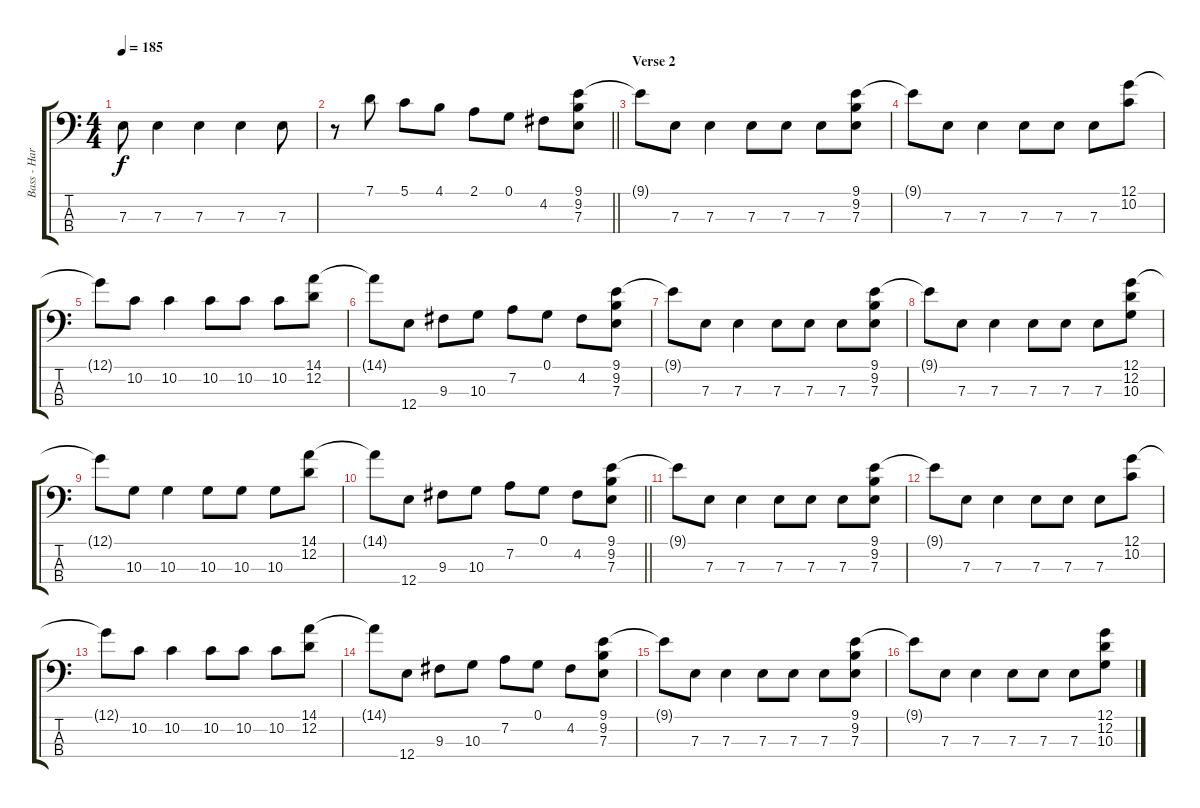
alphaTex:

\track ("Bass - Harris" "Bass - Har") {instrument electricbasspick}
\staff {score tabs}
\tuning (G2 D2 A1 E1) {hide}
\ts (4 4)
\tempo 185
\clef f4
\ks c
7.3.8{dy f} 7.3.4 7.3.4 7.3.4 7.3.8 |
\barLineRight lightlight
r.8 7.1.8 5.1.8 4.1.8 2.1.8 0.1.8 4.2.8 (9.1 9.2 7.3).8 |
\section ("" "Verse 2")
9.1{t}.8 7.3.8 7.3.4 7.3.8 7.3.8 7.3.8 (9.1 9.2 7.3).8 |
9.1{t}.8 7.3.8 7.3.4 7.3.8 7.3.8 7.3.8 (12.1 10.2).8 |
12.1{t}.8 10.2.8 10.2.4 10.2.8 10.2.8 10.2.8 (14.1 12.2).8 |
14.1{t}.8 12.4.8 9.3.8 10.3.8 7.2.8 0.1.8 4.2.8 (9.1 9.2 7.3).8 |
9.1{t}.8 7.3.8 7.3.4 7.3.8 7.3.8 7.3.8 (9.1 9.2 7.3).8 |
9.1{t}.8 7.3.8 7.3.4 7.3.8 7.3.8 7.3.8 (12.1 12.2 10.3).8 |
12.1{t}.8 10.3.8 10.3.4 10.3.8 10.3.8 10.3.8 (14.1 12.2).8 |
\barLineRight lightlight
14.1{t}.8 12.4.8 9.3.8 10.3.8 7.2.8 0.1.8 4.2.8 (9.1 9.2 7.3).8 |
\section ("" "")
9.1{t}.8 7.3.8 7.3.4 7.3.8 7.3.8 7.3.8 (9.1 9.2 7.3).8 |
9.1{t}.8 7.3.8 7.3.4 7.3.8 7.3.8 7.3.8 (12.1 10.2).8 |
12.1{t}.8 10.2.8 10.2.4 10.2.8 10.2.8 10.2.8 (14.1 12.2).8 |
14.1{t}.8 12.4.8 9.3.8 10.3.8 7.2.8 0.1.8 4.2.8 (9.1 9.2 7.3).8 |
9.1{t}.8 7.3.8 7.3.4 7.3.8 7.3.8 7.3.8 (9.1 9.2 7.3).8 |
9.1{t}.8 7.3.8 7.3.4 7.3.8 7.3.8 7.3.8 (12.1 12.2 10.3).8
